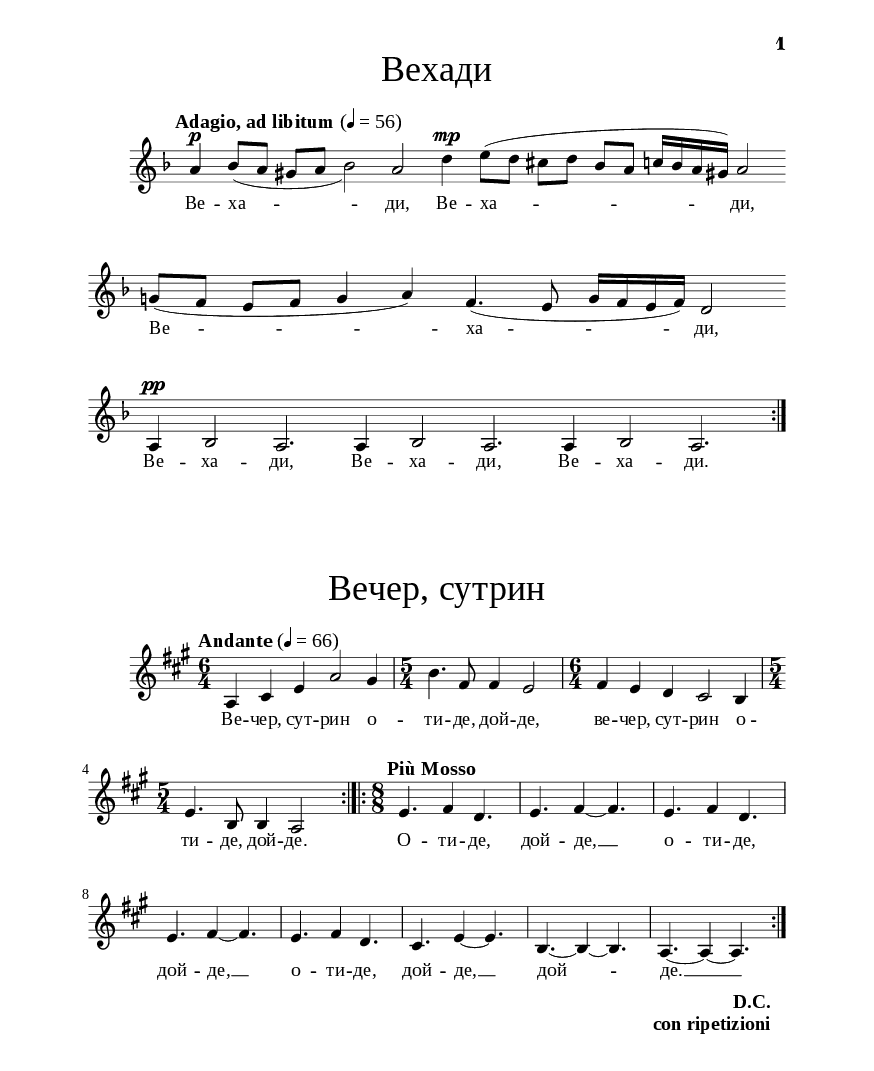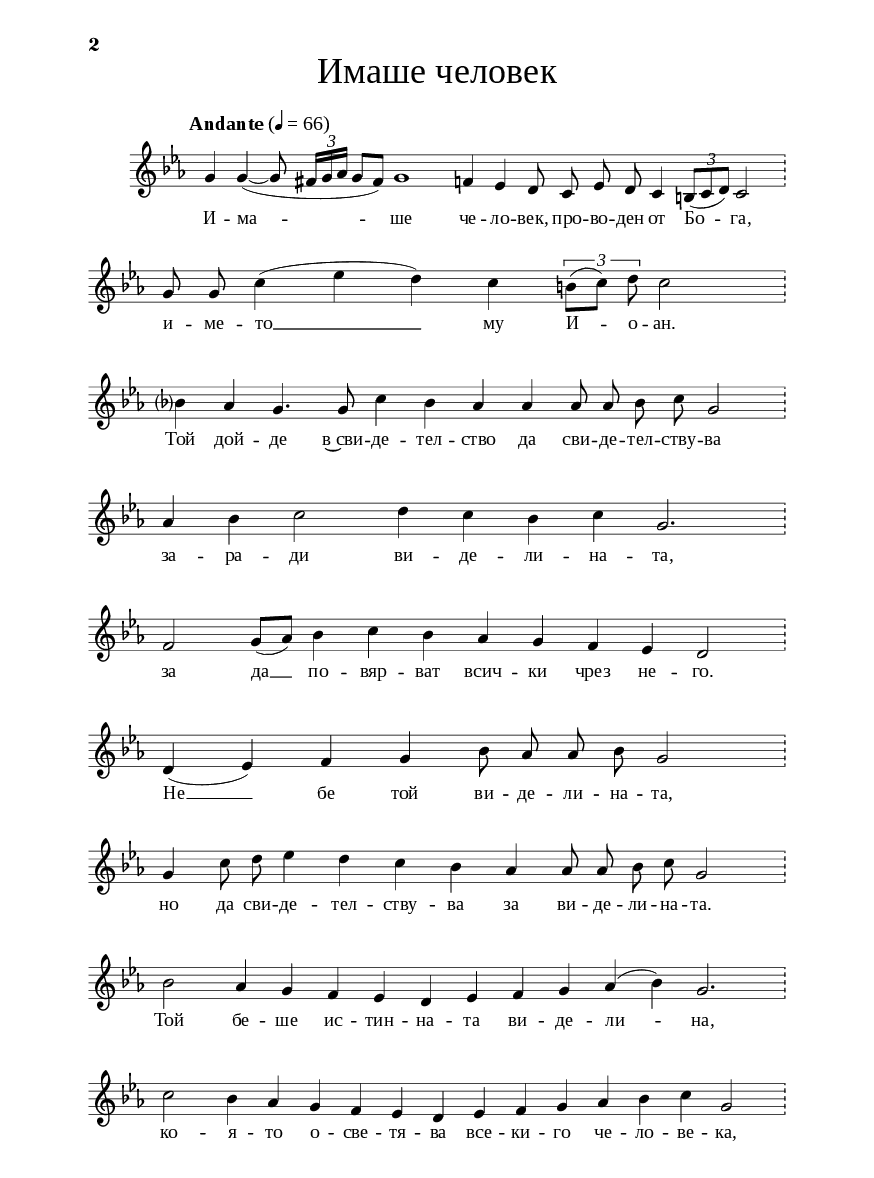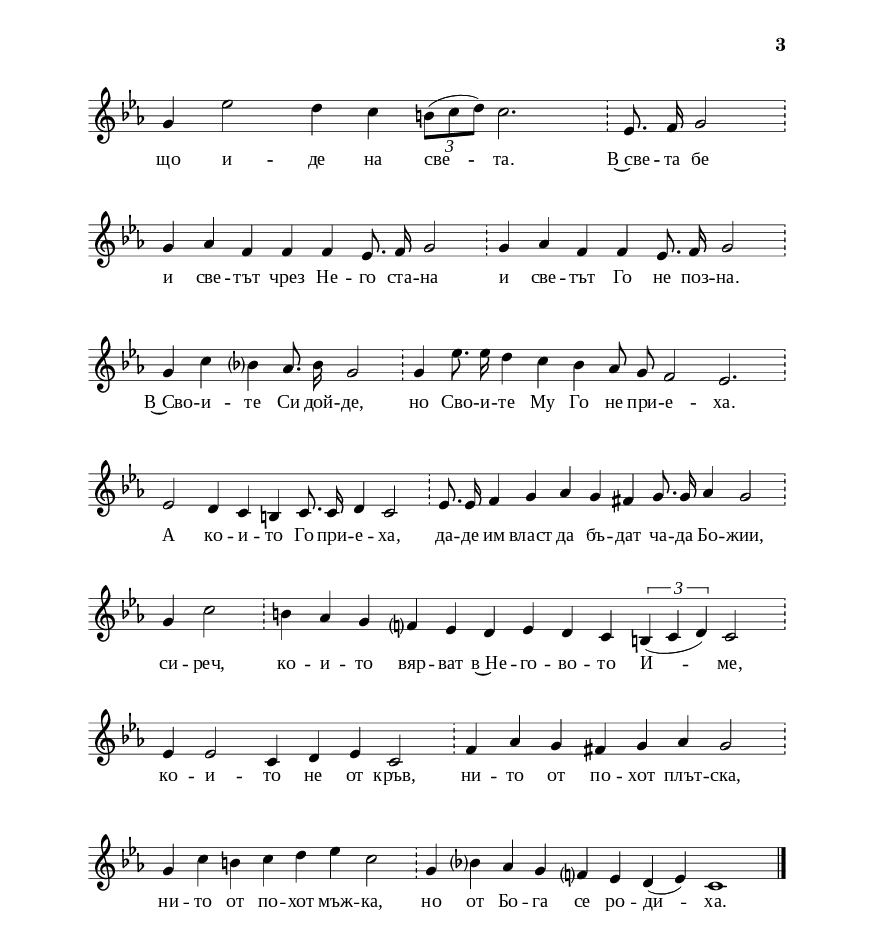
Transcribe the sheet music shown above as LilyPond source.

\version "2.24.4"

% include paper part and global functions
\include "include/globals.ily"

\bookpart {
  \label #'ref083_1
  \tocItem \markup "Вехади"
  \include "include/bookpart-paper.ily"
  \paper {
      print-first-page-number = ##t
      bookpart-level-page-numbering = ##t
  print-page-number = ##t
      first-page-number = #66
}
\score {
    \include "include/score-layout.ily"
    \new Voice \absolute {
      \clef treble
      \key d \minor
      \tempoFunc "Adagio, ad libitum" 4 "56"
      \autoBeamOff
      \omit Score.TimeSignature
      \cadenzaOn % allows custom bar lines

      \slurDown a'4^\p bes'8 [ ( a'] gis' [a'] bes'2 ) \slurNeutral  a' d''4^\mp   e''8 ( [d''] cis'' [d''] bes' [a'] c''16 [bes' a' gis'!] ) a'2   \break

      \time 10/4 g'8 ([ f'] e' [f'] g'4 a' ) f'4. ( e'8 g'16 [f' e' f'] ) d'2 \break

      a4^\pp  bes2 a2. a4  bes2 a2. a4  bes2 a2. \bar ":|." \break
    }

    \addlyrics {
      Ве -- ха -- ди, Ве -- ха -- ди, Ве -- ха -- ди,
      Ве -- ха -- ди, Ве -- ха -- ди, Ве -- ха -- ди.
    }
    \header {
      title = \titleFunc #'ref_desc_7 "Вехади" "Vehadi"
    }

    \midi{}

  } % score
  %
  \markup \vspace #4
  \include "include/bookpart-paper.ily"
  \label #'ref083_2
  \tocItem \markup "Вечер, сутрин"
  \score {
    \include "include/score-layout.ily"

    \new Voice \absolute {
      \clef treble
      \key a \major
      \time 6/4
      \tempoFunc "Andante" 4 "66"
      \autoBeamOff

      a4 cis' e' a'2 gis'4 |  \time 5/4  b'4. fis'8 fis'4 e'2 | \time 6/4  fis'4 e' d' cis'2 b4 \break |

      \time 5/4  e'4. b8 b4 a2 | \bar ":|.|:" \time 8/8 \tempo  "   Più Mosso"

      e'4. fis'4 d'4. | e'4. fis'4 ~ fis'4. | e'4. fis'4 d'4. \break |

      e'4. fis'4 ~ fis'4. |e'4. fis'4 d'4. | cis'4. e'4 ~ e'4. | b4. ~ b4 ~ b4. | a4. ~ a4 ~ a4. | \bar ":|."


    }

    \addlyrics {
      Ве -- чер,
      сут -- рин о -- ти -- де, дой -- де, ве -- чер,
      сут -- рин о -- ти -- де, дой -- де. О -- ти --
      де, дой -- де, __ о -- ти -- де, дой -- де, __ о -- ти
      -- де, дой -- де, __ дой -- де. __}
      \header {
        title = \titleFunc #'ref_desc_7 "Вечер, сутрин" "Večer, sutrin"
      }

      \midi{}

    } % score

    \markup \dc-two "D.C." "con ripetizioni"

    \pageBreak
    \include "include/bookpart-paper.ily"
    \label #'ref083_3
    \tocItem \markup "Имаше человек"
    \score {
      \include "include/score-layout.ily"
      \new Voice \absolute {
        \clef treble
        \key c \minor
        \omit Score.TimeSignature
        \cadenzaOn % allows custom bar lines
        \tempoFunc "Andante" 4 "66"

        \autoBeamOff
        g'4  g' ( ~ g'8 \times 2/3  { fis'16 [g'16 as'] } g'8 [ fis'] ) g'1 f'4 es' d'8 c' es' d'

        c'4  \times 2/3  { b8 ( [c' d'8] )  } c'2 \bar"!" \break

        g'8 g' c''4 ( es'' d'' ) \tupletUp c''4 \tuplet 3/2 { b'8 ([ c''] ) d''8 } c''2  \tupletNeutral \bar "!" \break

        bes'?4 as' g'4. g'8 c''4 bes' as' as' as'8 as' bes' c'' g'2 \bar"!" \break

        as'4 bes' c''2 d''4 c'' bes' c'' g'2.  \bar"!" \break

        f'2 g'8 [( as' )] bes'4 c'' bes' as'4 g' f' es' d'2 \bar"!" \break

        d'4 ( es' ) f' g' bes'8 as' as' bes' g'2 \bar"!" \break

        g'4 c''8 d'' es''4 d'' c'' bes' as'4 as'8 as' bes' c'' g'2 \bar"!" \break

        bes'2 as'4 g' f'4 es' d' es' f'4 g' as' ( bes' ) g'2. \bar"!" \break

        c''2 bes'4 as' g'4 f' es' d' es'4 f' g' as' bes' c'' g'2 \bar"!" \break

        g'4 es''2 d''4 c''4  \times 2/3  { b'8 ( [c'' d''8] ) }  c''2. \bar"!"  es'8. f'16 \noBeam g'2 \bar"!" \break

        g'4 as' f'4 f' f' es'8. f'16 g'2 \bar"!" g'4 as' f'4 f' es'8. f'16 g'2 \bar"!" \break

        g'4 c'' bes'? as'8. bes'16 g'2 \bar"!" g'4 es''8. es''16 d''4 c'' bes' as'8 g' f'2 es'2. \bar"!" \break

        es'2 d'4 c' b! c'8. c'16 d'4 c'2 \bar"!"

        es'8. es'16 f'4 g' as'4 g' fis' g'8. g'16 \noBeam as'4 g'2  \bar"!" \break

        g'4 c''2 \bar"!" b'4  as'4 g' f'? es' d'4 es' d' c'  \times 2/3  {
          b!4 ( c'4 d' )
        } c'2  \bar"!" \break

        es'4 es'2 c'4 d'4 es' c'2  \bar"!" f'4 as' g'  fis'4 g' as' g'2  \bar"!" \break

        g'4 c'' b'! c'' d'' es''4 c''2 \bar"!" g'4 bes'? as' g' f'? es'd'4 ( es' ) c'1 \bar "|."

      }


      \addlyrics {
        И -- ма --
        ше че -- ло -- век, про -- во -- ден от Бо --
        га, и -- ме -- то __ му И -- о -- ан. Той дой --
        де в~сви -- де -- тел -- ство да сви -- де -- тел
        -- ству -- ва за -- ра -- ди ви -- де -- ли -- на
        -- та, за да __ по -- вяр -- ват всич -- ки чрез не
        -- го. Не __ бе той ви -- де -- ли -- на -- та, но
        да сви -- де -- тел -- ству -- ва за ви -- де --
        ли -- на -- та. Той бе -- ше ис -- тин -- на --
        та ви -- де -- ли -- на, ко -- я -- то о -- све
        -- тя -- ва все -- ки -- го че -- ло -- ве -- ка,
        що и -- де на све -- та. В~све -- та бе и све
        -- тът чрез Не -- го ста -- на и све -- тът Го
        не поз -- на. В~Сво -- и -- те Си дой -- де, но
        Сво -- и -- те Му Го не при -- е -- ха. А ко
        -- и -- то Го при -- е -- ха, да -- де им власт
        да бъ -- дат ча -- да Бо -- жии, си -- реч, ко
        -- и -- то вяр -- ват в~Не -- го -- во -- то И --
        ме, ко -- и -- то не от кръв, ни -- то от по
        -- хот плът -- ска, ни -- то от по -- хот мъж --
        ка, но от Бо -- га се ро -- ди -- ха.}

        \header {
          title = \titleFunc #'ref_desc_9 "Имаше человек" "Imaše čelovek"
        }

        \midi{}

      } % score


    } % bookpart
